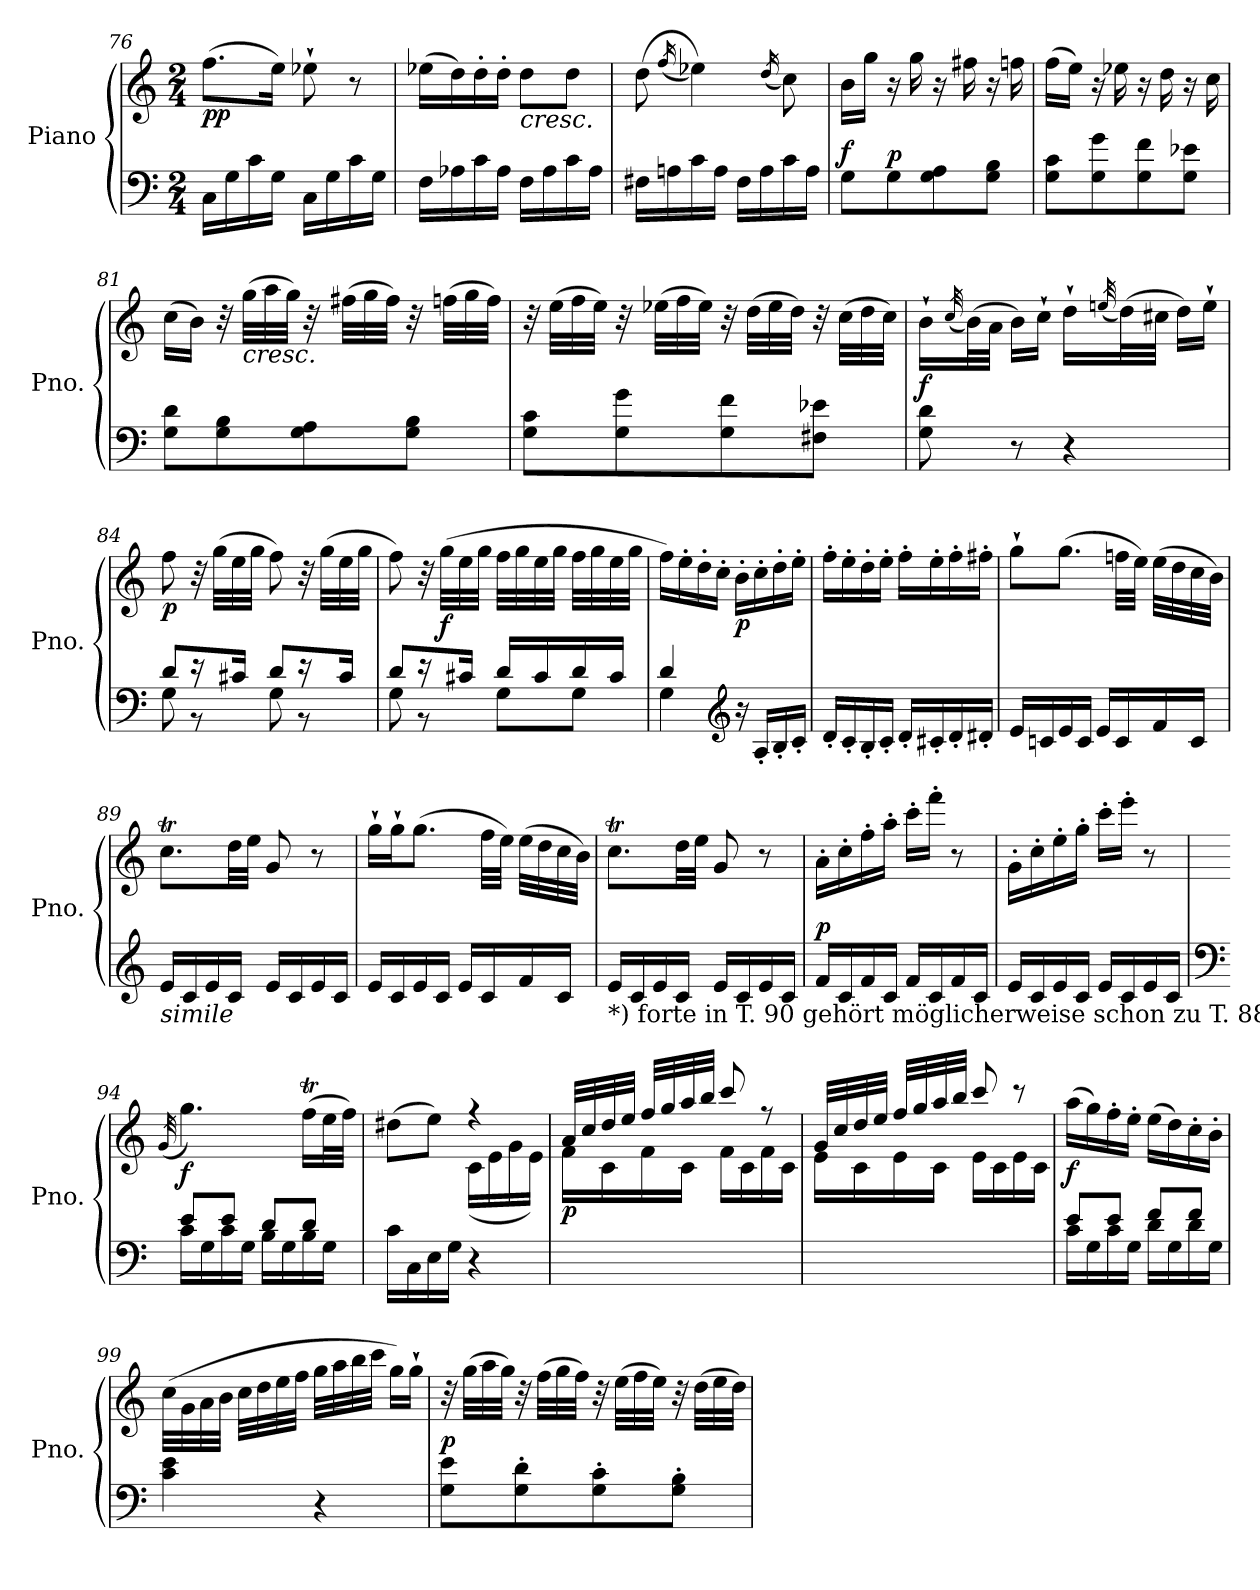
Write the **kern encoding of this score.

**kern	**kern	**dynam
*part1	*part1	*part1
*staff2	*staff1	*staff1/2
*I"Piano	*	*
*I'Pno.	*	*
*clefF4	*clefG2	*
*k[]	*k[]	*
*M2/4	*M2/4	*
=76	=76	=76
!	!	!LO:DY:b
16C\LL	(>8.ff\L	pp
16G\	.	.
16c\	.	.
16G\JJ	16ee\Jk)	.
16C\LL	8ee-X`\	.
16G\	.	.
16c\	8r	.
16G\JJ	.	.
=77	=77	=77
16F\LL	(>16ee-X\LL	.
16A-X\	16dd\)	.
16c\	16dd'\	.
16A-\JJ	16dd'\JJ	.
!	!LO:TX:b:i:t=cresc.	!
16F\LL	8dd\L	.
16A-\	.	.
16c\	8dd\J	.
16A-\JJ	.	.
=78	=78	=78
16F#X\LL	(>8dd\	.
16An\	.	.
.	(<16qff/	.
16c\	4ee-X\))	.
16A\JJ	.	.
16F#\LL	.	.
16A\	.	.
.	(<16qdd/	.
16c\	8cc\)	.
16A\JJ	.	.
=79	=79	=79
!	!	!LO:DY:a=2
8G\L	16b\LL	f
.	16gg\JJ	.
!	!	!LO:DY:a=2
8G\	16r	p
.	16gg\	.
8G\ 8A\	16r	.
.	16ff#X\	.
8G\ 8B\J	16r	.
.	16ffn\	.
=80	=80	=80
8G\ 8c\L	(>16ff\LL	.
.	16ee\JJ)	.
8G\ 8g\	16r	.
.	16ee-X\	.
8G\ 8f\	16r	.
.	16dd\	.
8G\ 8e-X\J	16r	.
.	16cc\	.
!!LO:LB:g=z
=81	=81	=81
8G\ 8d\L	(>16cc\LL	.
.	16b\JJ)	.
8G\ 8B\	32r	.
!	!LO:TX:b:i:t=cresc.	!
.	(>32gg\LLL	.
.	32aa\	.
.	32gg\JJJ)	.
8G\ 8A\	32r	.
.	(>32ff#X\LLL	.
.	32gg\	.
.	32ff#\JJJ)	.
8G\ 8B\J	32r	.
.	(>32ffn\LLL	.
.	32gg\	.
.	32ff\JJJ)	.
=82	=82	=82
8G\ 8c\L	32r	.
.	(>32ee\LLL	.
.	32ff\	.
.	32ee\JJJ)	.
8G\ 8g\	32r	.
.	(>32ee-X\LLL	.
.	32ff\	.
.	32ee-\JJJ)	.
8G\ 8f\	32r	.
.	(>32dd\LLL	.
.	32ee-\	.
.	32dd\JJJ)	.
8F#X\ 8e-X\J	32r	.
.	(>32cc\LLL	.
.	32dd\	.
.	32cc\JJJ)	.
=83	=83	=83
!	!	!LO:DY:b
8G\ 8d\	16b`\LL	f
.	(<32qcc/	.
.	(>32b\L)	.
.	32a\JJJ	.
8r	16b\LL)	.
.	16cc`\JJ	.
4r	16dd`\LL	.
.	(<32qeen/	.
.	(>32dd\L)	.
.	32cc#X\JJJ	.
.	16dd\LL)	.
.	16ee`\JJ	.
=84	=84	=84
*^	*	*
!	!	!	!LO:DY:b
8d/L	8G\	8ff\	p
16r	8r	32r	.
.	.	(>32gg\LLL	.
16c#X/Jk	.	32ee\	.
.	.	32gg\JJJ	.
8d/L	8G\	8ff\)	.
16r	8r	32r	.
.	.	(>32gg\LLL	.
16c#/Jk	.	32ee\	.
.	.	32gg\JJJ	.
!!LO:LB:g=z
=85	=85	=85	=85
8d/L	8G\	8ff\)	.
16r	8r	32r	.
!	!	!	!LO:DY:b
.	.	(>32gg\LLL	f
16c#X/Jk	.	32ee\	.
.	.	32gg\JJJ	.
16d/LL	8G\L	32ff\LLL	.
.	.	32gg\	.
16c#/	.	32ee\	.
.	.	32gg\JJJ	.
16d/	8G\J	32ff\LLL	.
.	.	32gg\	.
16c#/JJ	.	32ee\	.
.	.	32gg\JJJ	.
=86	=86	=86	=86
4d/	4G\	16ff\LL)	.
.	.	16ee'\	.
.	.	16dd'\	.
.	.	16cc'\JJ	.
*clefG2	*	*	*
!	!	!	!LO:DY:b
16r	4ryy	16b'\LL	p
16A'/LL	.	16cc'\	.
16B'/	.	16dd'\	.
16c'/JJ	.	16ee'\JJ	.
*v	*v	*	*
=87	=87	=87
16d'/LL	16ff'\LL	.
16c'/	16ee'\	.
16B'/	16dd'\	.
16c'/JJ	16ee'\JJ	.
16d'/LL	16ff'\LL	.
16c#X'/	16ee'\	.
16d'/	16ff'\	.
16d#X'/JJ	16ff#X'\JJ	.
=88	=88	=88
16e/LL	8gg`\L	.
16cn/	.	.
16e/	(>8.gg\J	.
16c/JJ	.	.
16e/LL	.	.
16c/	32ffn\LLL	.
.	32ee\JJJ)	.
16f/	(>32ee\LLL	.
.	32dd\	.
16c/JJ	32cc\	.
.	32b\JJJ)	.
=89	=89	=89
!LO:TX:b:i:t=simile	!	!
16e/LL	8.ccT\L	.
16c/	.	.
16e/	.	.
16c/JJ	32dd\LL	.
.	32ee\JJJ	.
16e/LL	8g/	.
16c/	.	.
16e/	8r	.
16c/JJ	.	.
!!LO:LB:g=z
=90	=90	=90
!	!	!LO:DY:b
!	!	!LO:DY:n=1:b
16e/LL	16gg`\LL	f other-dynamics
16c/	16gg`\J	.
16e/	(>8.gg\J	.
16c/JJ	.	.
16e/LL	.	.
16c/	32ff\LLL	.
.	32ee\JJJ)	.
16f/	(>32ee\LLL	.
.	32dd\	.
16c/JJ	32cc\	.
.	32b\JJJ)	.
=91	=91	=91
!LO:TX:b:t=*) forte in T. 90 gehört möglicherweise schon zu T. 88; vgl. Vorwort.	!	!
16e/LL	8.ccT\L	.
16c/	.	.
16e/	.	.
16c/JJ	32dd\LL	.
.	32ee\JJJ	.
16e/LL	8g/	.
16c/	.	.
16e/	8r	.
16c/JJ	.	.
=92	=92	=92
!	!	!LO:DY:a=2
16f/LL	16a'\LL	p
16c/	16cc'\	.
16f/	16ff'\	.
16c/JJ	16aa'\JJ	.
16f/LL	16ccc'\LL	.
16c/	16fff'\JJ	.
16f/	8r	.
16c/JJ	.	.
=93	=93	=93
16e/LL	16g'\LL	.
16c/	16cc'\	.
16e/	16ee'\	.
16c/JJ	16gg'\JJ	.
16e/LL	16ccc'\LL	.
16c/	16eee'\JJ	.
16e/	8r	.
16c/JJ	.	.
=94	=94	=94
*clefF4	*	*
.	(>32qg/	.
*^	*	*
!	!	!	!LO:DY:b
8e/L	16c\LL	4.gg\)	f
.	16G\	.	.
8e/J	16c\	.	.
.	16G\JJ	.	.
8d/L	16B\LL	.	.
.	16G\	.	.
8d/J	16B\	(>16ffT\LL	.
.	16G\JJ	32ee\L	.
.	.	32ff\JJJ)	.
*v	*v	*	*
!!LO:PB:g=z
=95	=95	=95
*	*^	*
16c\LL	4ryy	(<8dd#X\L	.
16C\	.	.	.
16E\	.	8ee\J)	.
16G\JJ	.	.	.
4r	4r	(<16c\LL	.
.	.	16e\	.
.	.	16g\	.
.	.	16e\JJ)	.
=96	=96	=96	=96
!	!	!	!LO:DY:b
2ryy	32a/LLL	16f\LL	p
.	32cc/	.	.
.	32dd/	16c\	.
.	32ee/JJJ	.	.
.	32ff/LLL	16f\	.
.	32gg/	.	.
.	32aa/	16c\JJ	.
.	32bb/JJJ	.	.
.	8ccc/	16f\LL	.
.	.	16c\	.
.	8r	16f\	.
.	.	16c\JJ	.
=97	=97	=97	=97
2ryy	32g/LLL	16e\LL	.
.	32cc/	.	.
.	32dd/	16c\	.
.	32ee/JJJ	.	.
.	32ff/LLL	16e\	.
.	32gg/	.	.
.	32aa/	16c\JJ	.
.	32bb/JJJ	.	.
.	8ccc/	16e\LL	.
.	.	16c\	.
.	8r	16e\	.
.	.	16c\JJ	.
=98	=98	=98	=98
*^	*	*	*
!	!	!	!	!LO:DY:b
*	*	*v	*v	*
8e/L	16c\LL	(>16aa\LL	f
.	16G\	16gg\)	.
8e/J	16c\	16ff'\	.
.	16G\JJ	16ee'\JJ	.
8f/L	16d\LL	(>16ee\LL	.
.	16G\	16dd\)	.
8f/J	16d\	16cc'\	.
.	16G\JJ	16b'\JJ	.
*v	*v	*	*
!!LO:LB:g=z
=99	=99	=99
4c\ 4e\	(>32cc\LLL	.
.	32g\	.
.	32a\	.
.	32b\JJJ	.
.	32cc\LLL	.
.	32dd\	.
.	32ee\	.
.	32ff\JJJ	.
4r	32gg\LLL	.
.	32aa\	.
.	32bb\	.
.	32ccc\JJJ	.
.	16gg\LL)	.
.	16gg`\JJ	.
=100	=100	=100
!	!	!LO:DY:a=2
8G\ 8e\L	32r	p
.	(>32gg\LLL	.
.	32aa\	.
.	32gg\JJJ)	.
8G\' 8d\'	32r	.
.	(>32ff\LLL	.
.	32gg\	.
.	32ff\JJJ)	.
8G\' 8c\'	32r	.
.	(>32ee\LLL	.
.	32ff\	.
.	32ee\JJJ)	.
8G\' 8B\'J	32r	.
.	(>32dd\LLL	.
.	32ee\	.
.	32dd\JJJ)	.
=	=	=
*-	*-	*-
